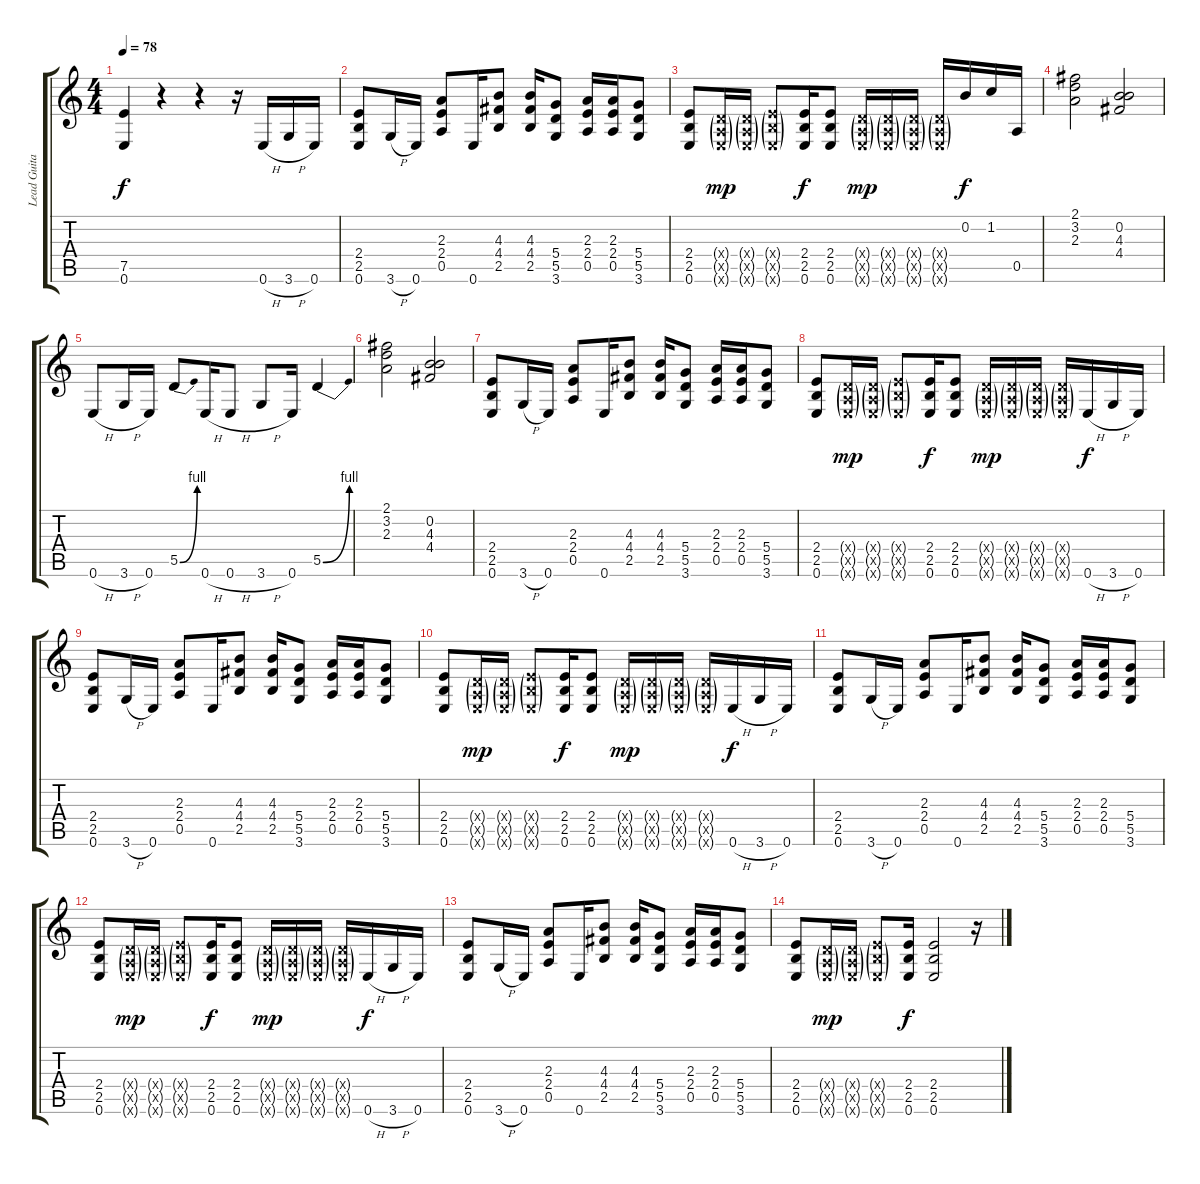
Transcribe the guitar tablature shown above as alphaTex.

\track ("Lead Guitar" "Lead Guita") {instrument distortionguitar}
\staff {score tabs}
\tuning (E4 B3 G3 D3 A2 E2) {hide}
\ts (4 4)
\tempo 78
\clef g2
\ks c
(7.5 0.6).4{dy f} r.4 r.4 r.16 0.6{h}.16 3.6{h}.16 0.6.16 |
(2.4 2.5 0.6).8 3.6{h}.16 0.6.16 (2.3 2.4 0.5).8 0.6.16 (4.3 4.4 2.5).8 (4.3 4.4 2.5).16 (5.4 5.5 3.6).8 (2.3 2.4 0.5).16 (2.3 2.4 0.5).16 (5.4 5.5 3.6).8 |
(2.4 2.5 0.6).8 (0.4{g x} 0.5{g x} 0.6{g x}).16{dy mp} (0.4{g x} 0.5{g x} 0.6{g x}).16 (2.4{g x} 2.5{g x} 0.6{g x}).8 (2.4 2.5 0.6).16{dy f} (2.4 2.5 0.6).8 (0.4{g x} 0.5{g x} 0.6{g x}).16{dy mp} (0.4{g x} 0.5{g x} 0.6{g x}).16 (0.4{g x} 0.5{g x} 0.6{g x}).16 (0.4{g x} 0.5{g x} 0.6{g x}).16 0.2.16{dy f} 1.2.16 0.5.16 |
(2.1 3.2 2.3).2 (0.2 4.3 4.4).2 |
0.6{h}.8 3.6{h}.16 0.6.16 5.5{be (bend 0 0 60 4)}.8 0.6{h}.16 0.6{h}.8 3.6{h}.8 0.6.16 5.5{be (bend 0 0 60 4)}.4 |
(2.1 3.2 2.3).2 (0.2 4.3 4.4).2 |
(2.4 2.5 0.6).8 3.6{h}.16 0.6.16 (2.3 2.4 0.5).8 0.6.16 (4.3 4.4 2.5).8 (4.3 4.4 2.5).16 (5.4 5.5 3.6).8 (2.3 2.4 0.5).16 (2.3 2.4 0.5).16 (5.4 5.5 3.6).8 |
(2.4 2.5 0.6).8 (0.4{g x} 0.5{g x} 0.6{g x}).16{dy mp} (0.4{g x} 0.5{g x} 0.6{g x}).16 (2.4{g x} 2.5{g x} 0.6{g x}).8 (2.4 2.5 0.6).16{dy f} (2.4 2.5 0.6).8 (0.4{g x} 0.5{g x} 0.6{g x}).16{dy mp} (0.4{g x} 0.5{g x} 0.6{g x}).16 (0.4{g x} 0.5{g x} 0.6{g x}).16 (0.4{g x} 0.5{g x} 0.6{g x}).16 0.6{h}.16{dy f} 3.6{h}.16 0.6.16 |
(2.4 2.5 0.6).8 3.6{h}.16 0.6.16 (2.3 2.4 0.5).8 0.6.16 (4.3 4.4 2.5).8 (4.3 4.4 2.5).16 (5.4 5.5 3.6).8 (2.3 2.4 0.5).16 (2.3 2.4 0.5).16 (5.4 5.5 3.6).8 |
(2.4 2.5 0.6).8 (0.4{g x} 0.5{g x} 0.6{g x}).16{dy mp} (0.4{g x} 0.5{g x} 0.6{g x}).16 (2.4{g x} 2.5{g x} 0.6{g x}).8 (2.4 2.5 0.6).16{dy f} (2.4 2.5 0.6).8 (0.4{g x} 0.5{g x} 0.6{g x}).16{dy mp} (0.4{g x} 0.5{g x} 0.6{g x}).16 (0.4{g x} 0.5{g x} 0.6{g x}).16 (0.4{g x} 0.5{g x} 0.6{g x}).16 0.6{h}.16{dy f} 3.6{h}.16 0.6.16 |
(2.4 2.5 0.6).8 3.6{h}.16 0.6.16 (2.3 2.4 0.5).8 0.6.16 (4.3 4.4 2.5).8 (4.3 4.4 2.5).16 (5.4 5.5 3.6).8 (2.3 2.4 0.5).16 (2.3 2.4 0.5).16 (5.4 5.5 3.6).8 |
(2.4 2.5 0.6).8 (0.4{g x} 0.5{g x} 0.6{g x}).16{dy mp} (0.4{g x} 0.5{g x} 0.6{g x}).16 (2.4{g x} 2.5{g x} 0.6{g x}).8 (2.4 2.5 0.6).16{dy f} (2.4 2.5 0.6).8 (0.4{g x} 0.5{g x} 0.6{g x}).16{dy mp} (0.4{g x} 0.5{g x} 0.6{g x}).16 (0.4{g x} 0.5{g x} 0.6{g x}).16 (0.4{g x} 0.5{g x} 0.6{g x}).16 0.6{h}.16{dy f} 3.6{h}.16 0.6.16 |
(2.4 2.5 0.6).8 3.6{h}.16 0.6.16 (2.3 2.4 0.5).8 0.6.16 (4.3 4.4 2.5).8 (4.3 4.4 2.5).16 (5.4 5.5 3.6).8 (2.3 2.4 0.5).16 (2.3 2.4 0.5).16 (5.4 5.5 3.6).8 |
(2.4 2.5 0.6).8 (0.4{g x} 0.5{g x} 0.6{g x}).16{dy mp} (0.4{g x} 0.5{g x} 0.6{g x}).16 (2.4{g x} 2.5{g x} 0.6{g x}).8 (2.4 2.5 0.6).16{dy f} (2.4 2.5 0.6).2 r.16
